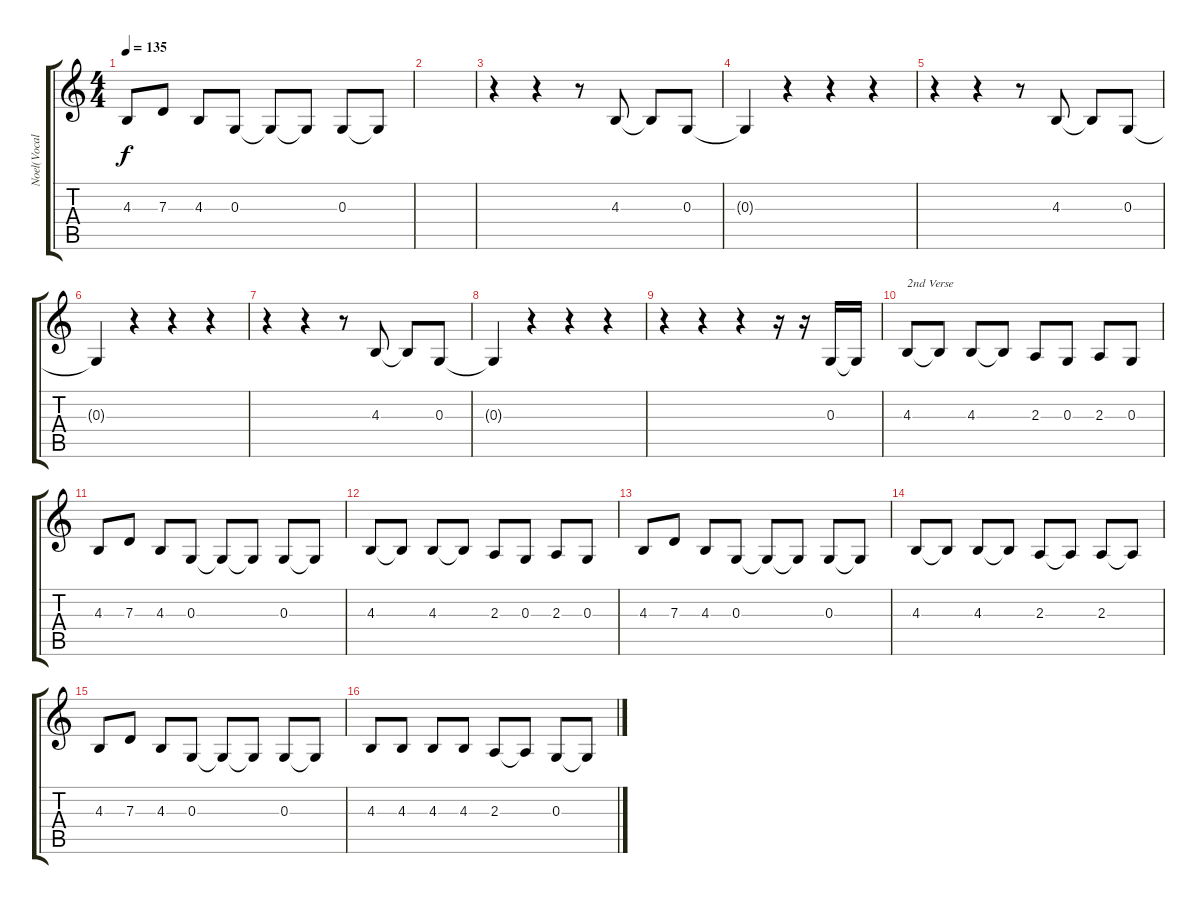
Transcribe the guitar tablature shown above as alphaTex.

\track ("Noel(Vocal)" "Noel(Vocal") {instrument oboe}
\staff {score tabs}
\tuning (E4 B3 G3 D3 A2 E2) {hide}
\ts (4 4)
\tempo 135
\clef g2
\ks c
4.3{t}.8{dy f} 7.3.8 4.3.8 0.3.8 0.3{t}.8 0.3{t}.8 0.3.8 0.3{t}.8 |
|
r.4 r.4 r.8 4.3.8 4.3{t}.8 0.3.8 |
0.3{t}.4 r.4 r.4 r.4 |
r.4 r.4 r.8 4.3.8 4.3{t}.8 0.3.8 |
0.3{t}.4 r.4 r.4 r.4 |
r.4 r.4 r.8 4.3.8 4.3{t}.8 0.3.8 |
0.3{t}.4 r.4 r.4 r.4 |
r.4 r.4 r.4 r.16 r.16 0.3.16 0.3{t}.16 |
4.3.8{txt "2nd Verse"} 4.3{t}.8 4.3.8 4.3{t}.8 2.3.8 0.3.8 2.3.8 0.3.8 |
4.3.8 7.3.8 4.3.8 0.3.8 0.3{t}.8 0.3{t}.8 0.3.8 0.3{t}.8 |
4.3.8 4.3{t}.8 4.3.8 4.3{t}.8 2.3.8 0.3.8 2.3.8 0.3.8 |
4.3.8 7.3.8 4.3.8 0.3.8 0.3{t}.8 0.3{t}.8 0.3.8 0.3{t}.8 |
4.3.8 4.3{t}.8 4.3.8 4.3{t}.8 2.3.8 2.3{t}.8 2.3.8 2.3{t}.8 |
4.3.8 7.3.8 4.3.8 0.3.8 0.3{t}.8 0.3{t}.8 0.3.8 0.3{t}.8 |
4.3.8 4.3.8 4.3.8 4.3.8 2.3.8 2.3{t}.8 0.3.8 0.3{t}.8
